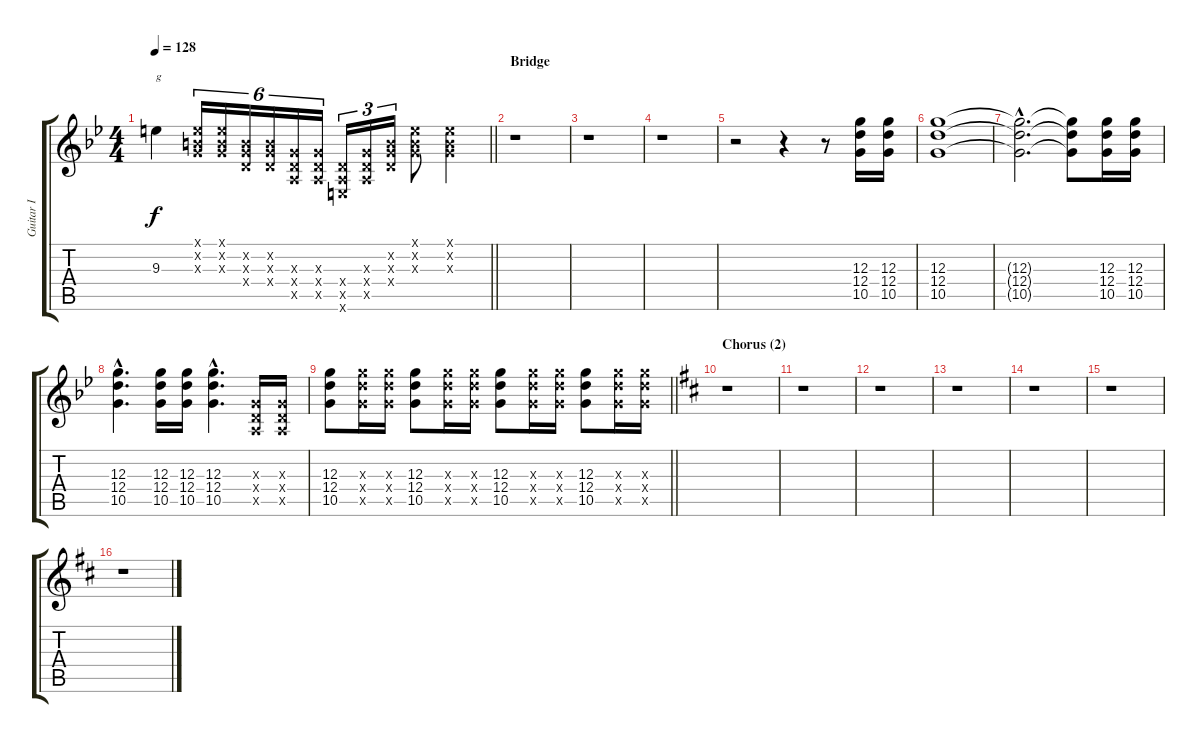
\track ("Guitar I" "Guitar I") {instrument distortionguitar}
\staff {score tabs}
\tuning (E4 B3 G3 D3 A2 E2) {hide}
\ts (4 4)
\tempo 128
\clef g2
\barLineRight lightlight
\ks gminor
9.3{t}.4{txt "g" dy f} (0.1{x} 0.2{x} 0.3{x}).16{tu (6 4)} (0.1{x} 0.2{x} 0.3{x}).16{tu (6 4)} (0.2{x} 0.3{x} 0.4{x}).16{tu (6 4)} (0.2{x} 0.3{x} 0.4{x}).16{tu (6 4)} (0.3{x} 0.4{x} 0.5{x}).16{tu (6 4)} (0.3{x} 0.4{x} 0.5{x}).16{tu (6 4)} (0.4{x} 0.5{x} 0.6{x}).16{tu (3 2)} (0.3{x} 0.4{x} 0.5{x}).16{tu (3 2)} (0.2{x} 0.3{x} 0.4{x}).16{tu (3 2)} (0.1{x} 0.2{x} 0.3{x}).8 (0.1{x} 0.2{x} 0.3{x}).4 |
\section ("" "Bridge")
r.1 |
r.1 |
r.1 |
r.2{volume 12 balance 8 instrument distortionguitar} r.4 r.8 (12.3 12.4 10.5).16 (12.3 12.4 10.5).16 |
(12.3 12.4 10.5).1 |
(12.3{hac t} 12.4{hac t} 10.5{hac t}).2{d} (12.3{t} 12.4{t} 10.5{t}).8 (12.3 12.4 10.5).16 (12.3 12.4 10.5).16 |
(12.3{hac} 12.4{hac} 10.5{hac}).4{d} (12.3 12.4 10.5).16 (12.3 12.4 10.5).16 (12.3{hac} 12.4{hac} 10.5{hac}).4{d} (0.3{x} 0.4{x} 0.5{x}).16 (0.3{x} 0.4{x} 0.5{x}).16 |
\barLineRight lightlight
(12.3 12.4 10.5).8 (12.3{x} 12.4{x} 10.5{x}).16 (12.3{x} 12.4{x} 10.5{x}).16 (12.3 12.4 10.5).8 (12.3{x} 12.4{x} 10.5{x}).16 (12.3{x} 12.4{x} 10.5{x}).16 (12.3 12.4 10.5).8 (12.3{x} 12.4{x} 10.5{x}).16 (12.3{x} 12.4{x} 10.5{x}).16 (12.3 12.4 10.5).8 (12.3{x} 12.4{x} 10.5{x}).16 (12.3{x} 12.4{x} 10.5{x}).16 |
\section ("" "Chorus (2)")
\ks d
r.1 |
r.1 |
r.1 |
r.1 |
r.1 |
r.1 |
r.1
